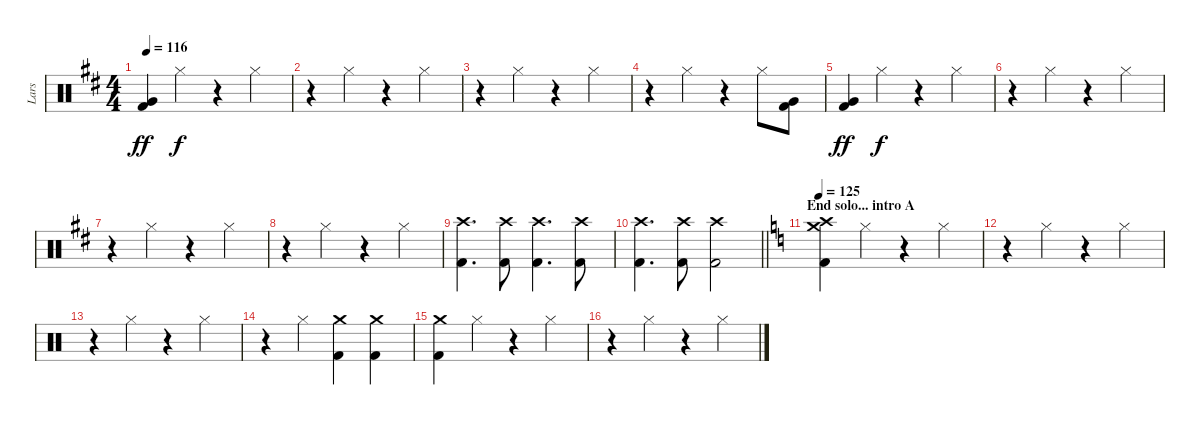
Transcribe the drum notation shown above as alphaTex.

\track ("Lars" "Lars") {instrument percussion}
\staff {score}
\articulation defaults
\ts (4 4)
\tempo 116
\clef neutral
\ks bminor
("Very Low Tom (hit)" "Kick (hit) 2").4{dy ff} "Hi-Hat (closed)".4{dy f} r.4 "Hi-Hat (closed)".4 |
r.4 "Hi-Hat (closed)".4 r.4 "Hi-Hat (closed)".4 |
r.4 "Hi-Hat (closed)".4 r.4 "Hi-Hat (closed)".4 |
r.4 "Hi-Hat (closed)".4 r.4 "Hi-Hat (closed)".8 ("Very Low Tom (hit)" "Kick (hit) 2").8 |
("Very Low Tom (hit)" "Kick (hit) 2").4{dy ff} "Hi-Hat (closed)".4{dy f} r.4 "Hi-Hat (closed)".4 |
r.4 "Hi-Hat (closed)".4 r.4 "Hi-Hat (closed)".4 |
r.4 "Hi-Hat (closed)".4 r.4 "Hi-Hat (closed)".4 |
r.4 "Hi-Hat (closed)".4 r.4 "Hi-Hat (closed)".4 |
("Crash high (hit)" "Kick (hit) 2").4{d} ("Crash high (hit)" "Kick (hit) 2").8 ("Crash high (hit)" "Kick (hit) 2").4{d} ("Crash high (hit)" "Kick (hit) 2").8 |
\barLineRight lightlight
("Crash high (hit)" "Kick (hit) 2").4{d} ("Crash high (hit)" "Kick (hit) 2").8 ("Crash high (hit)" "Kick (hit) 2").2 |
\section ("" "End solo... intro A")
\tempo 125
\ks aminor
("Crash medium (hit)" "Crash high (hit)" "Kick (hit) 2").4 "Hi-Hat (closed)".4 r.4 "Hi-Hat (closed)".4 |
r.4 "Hi-Hat (closed)".4 r.4 "Hi-Hat (closed)".4 |
r.4 "Hi-Hat (closed)".4 r.4 "Hi-Hat (closed)".4 |
r.4 "Hi-Hat (closed)".4 ("Crash medium (hit)" "Kick (hit) 2").4 ("Crash medium (hit)" "Kick (hit) 2").4 |
("Crash medium (hit)" "Kick (hit) 2").4 "Hi-Hat (closed)".4 r.4 "Hi-Hat (closed)".4 |
r.4 "Hi-Hat (closed)".4 r.4 "Hi-Hat (closed)".4
